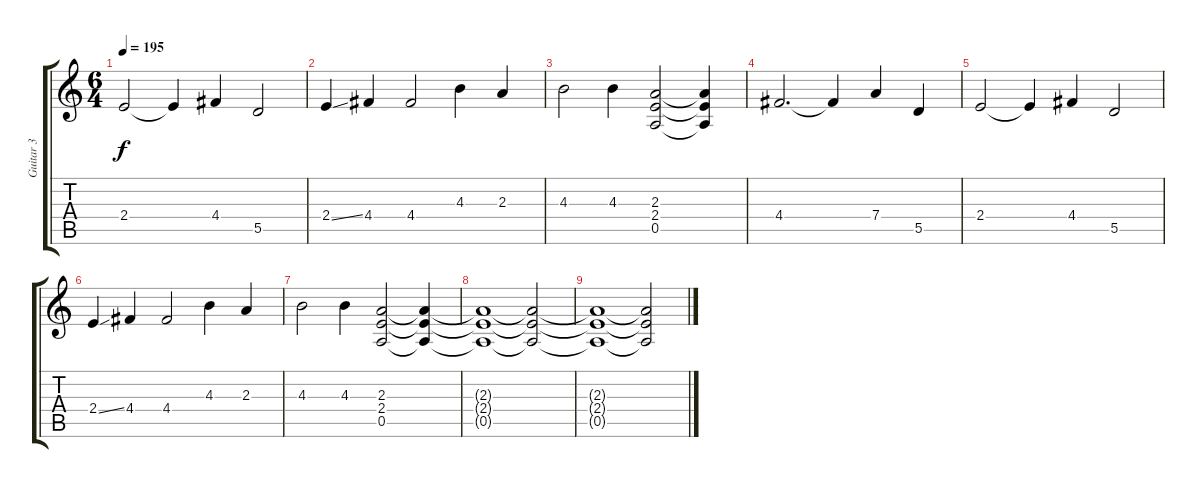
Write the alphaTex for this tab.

\track ("Guitar 3" "Guitar 3") {solo instrument acousticguitarsteel}
\staff {score tabs}
\tuning (E4 B3 G3 D3 A2 E2) {hide}
\ts (6 4)
\tempo 195
\clef g2
\ks c
2.4.2{dy f balance 16} 2.4{t}.4 4.4.4 5.5.2 |
2.4{ss}.4{balance 16} 4.4.4 4.4.2 4.3.4 2.3.4 |
4.3.2{balance 16} 4.3.4 (2.3 2.4 0.5).2 (2.3{t} 2.4{t} 0.5{t}).4 |
4.4.2{d balance 16} 4.4{t}.4 7.4.4 5.5.4 |
2.4.2{balance 16} 2.4{t}.4 4.4.4 5.5.2 |
2.4{ss}.4{balance 16} 4.4.4 4.4.2 4.3.4 2.3.4 |
4.3.2{balance 16} 4.3.4 (2.3 2.4 0.5).2 (2.3{t} 2.4{t} 0.5{t}).4 |
(2.3{t} 2.4{t} 0.5{t}).1 (2.3{t} 2.4{t} 0.5{t}).2 |
(2.3{t} 2.4{t} 0.5{t}).1 (2.3{t} 2.4{t} 0.5{t}).2
